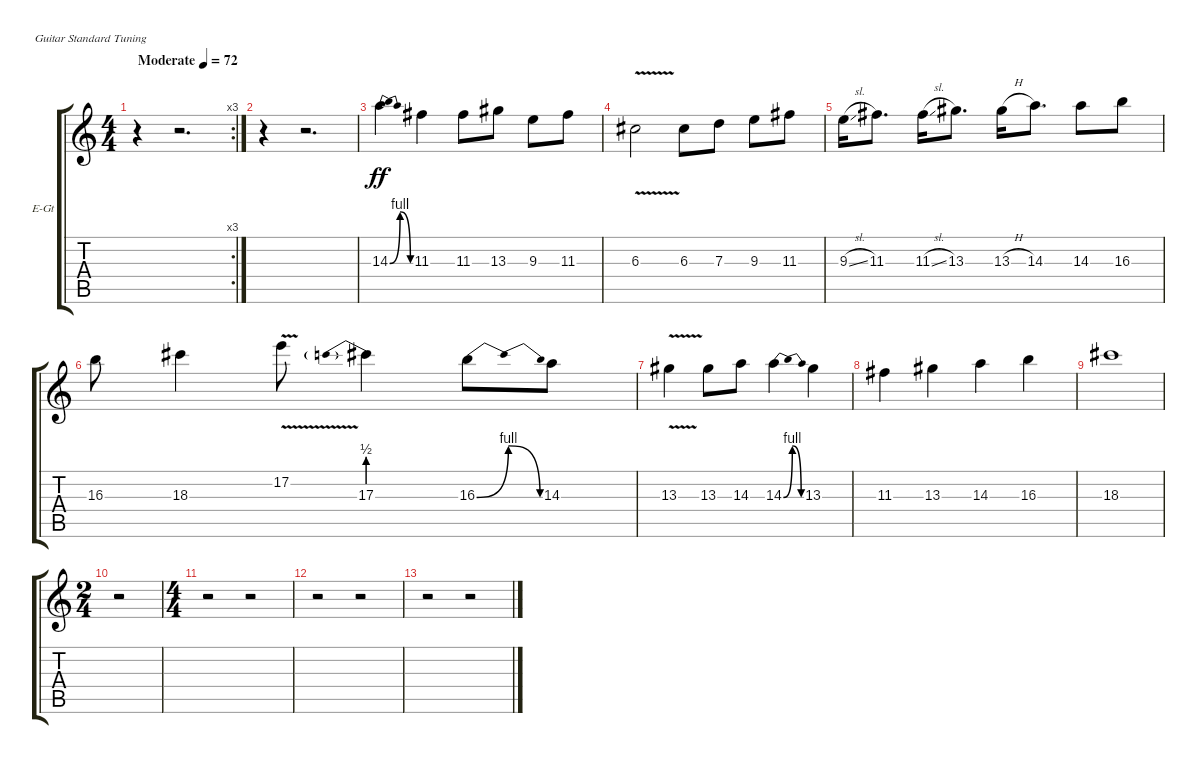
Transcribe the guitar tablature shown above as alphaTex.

\bracketExtendMode groupsimilarinstruments
\firstSystemTrackNameOrientation horizontal
\otherSystemsTrackNameOrientation horizontal
\track ("Lead" "E-Gt") {solo instrument overdrivenguitar}
\staff {score tabs}
\tuning (E4 B3 G3 D3 A2 E2)
\rc 3
\ts (4 4)
\beaming (8 2 2 2 2)
\tempo (72 "Moderate")
\clef g2
\ks c
r.4{dy ff instrument overdrivenguitar} r.2{d} |
r.4 r.2{d} |
14.3{be (bendrelease 0 0 30 4 30 4 60 0)}.4 11.3.4 11.3.8 13.3.8 9.3.8 11.3.8 |
6.3{v}.2 6.3.8 7.3.8 9.3.8 11.3.8 |
9.3{sl}.16 11.3.8{d} 11.3{sl}.16 13.3.8{d} 13.3{h}.16 14.3.8{d} 14.3.8 16.3.8 |
16.3.8 18.3.4 17.2{v}.8 17.3{be (prebend 0 2 60 2)}.4 16.3{be (bendrelease 0 0 30 4 30 4 60 0)}.8 14.3.8 |
13.3{v}.4 13.3.8 14.3.8 14.3{be (bendrelease 0 0 30 4 30 4 60 0)}.4 13.3.4 |
11.3.4 13.3.4 14.3.4 16.3.4 |
18.3.1 |
\ts (2 4)
\beaming (8 2 2)
r.2 |
\ts (4 4)
\beaming (8 2 2 2 2)
r.2 r.2 |
r.2 r.2 |
r.2 r.2
